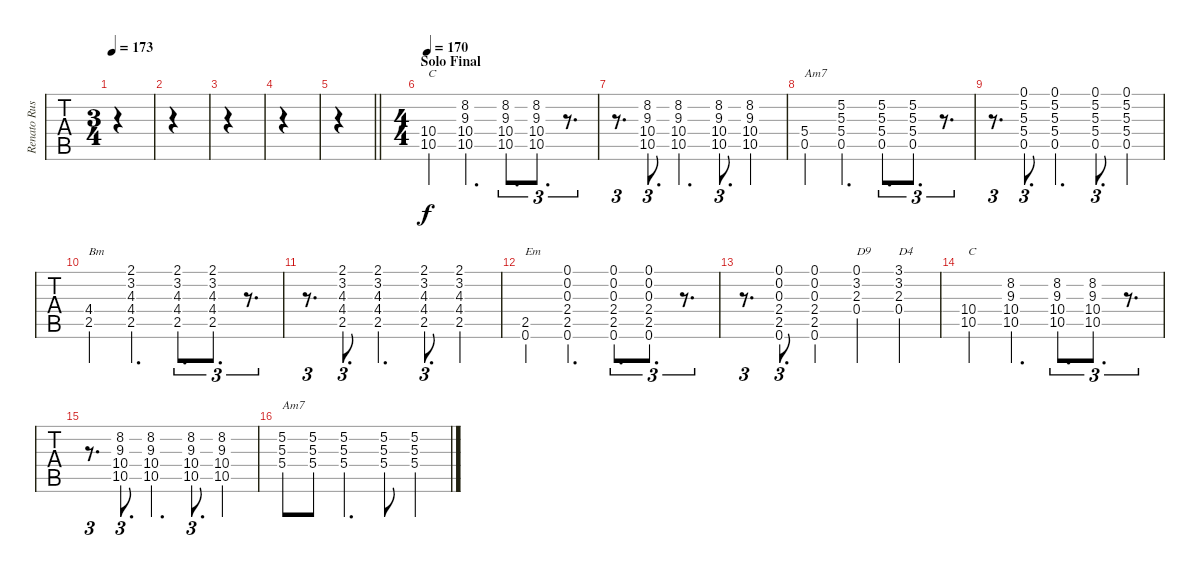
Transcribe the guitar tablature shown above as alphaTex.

\track ("Renato Russo (Violão)" "Renato Rus") {instrument acousticguitarnylon}
\staff {tabs}
\tuning (E4 B3 G3 D3 A2 E2) {hide}
\ts (3 4)
\tempo 173
\clef g2
\ks c
|
|
|
|
\barLineRight lightlight
|
\ts (4 4)
\section ("" "Solo Final")
\tempo 170
(10.4 10.5).4{txt "C"} (8.2 9.3 10.4 10.5).4{d} (8.2 9.3 10.4 10.5).8{d tu (3 2)} (8.2 9.3 10.4 10.5).8{d tu (3 2)} r.8{d tu (3 2)} |
r.8{d tu (3 2)} (8.2 9.3 10.4 10.5).8{d tu (3 2)} (8.2 9.3 10.4 10.5).4{d} (8.2 9.3 10.4 10.5).8{d tu (3 2)} (8.2 9.3 10.4 10.5).4 |
(5.4 0.5).4{txt "Am7"} (5.2 5.3 5.4 0.5).4{d} (5.2 5.3 5.4 0.5).8{d tu (3 2)} (5.2 5.3 5.4 0.5).8{d tu (3 2)} r.8{d tu (3 2)} |
r.8{d tu (3 2)} (0.1 5.2 5.3 5.4 0.5).8{d tu (3 2)} (0.1 5.2 5.3 5.4 0.5).4{d} (0.1 5.2 5.3 5.4 0.5).8{d tu (3 2)} (0.1 5.2 5.3 5.4 0.5).4 |
(4.4 2.5).4{txt "Bm"} (2.1 3.2 4.3 4.4 2.5).4{d} (2.1 3.2 4.3 4.4 2.5).8{d tu (3 2)} (2.1 3.2 4.3 4.4 2.5).8{d tu (3 2)} r.8{d tu (3 2)} |
r.8{d tu (3 2)} (2.1 3.2 4.3 4.4 2.5).8{d tu (3 2)} (2.1 3.2 4.3 4.4 2.5).4{d} (2.1 3.2 4.3 4.4 2.5).8{d tu (3 2)} (2.1 3.2 4.3 4.4 2.5).4 |
(2.5 0.6).4{txt "Em"} (0.1 0.2 0.3 2.4 2.5 0.6).4{d} (0.1 0.2 0.3 2.4 2.5 0.6).8{d tu (3 2)} (0.1 0.2 0.3 2.4 2.5 0.6).8{d tu (3 2)} r.8{d tu (3 2)} |
r.8{d tu (3 2)} (0.1 0.2 0.3 2.4 2.5 0.6).8{d tu (3 2)} (0.1 0.2 0.3 2.4 2.5 0.6).4 (0.1 3.2 2.3 0.4).4{txt "D9"} (3.1 3.2 2.3 0.4).4{txt "D4"} |
(10.4 10.5).4{txt "C"} (8.2 9.3 10.4 10.5).4{d} (8.2 9.3 10.4 10.5).8{d tu (3 2)} (8.2 9.3 10.4 10.5).8{d tu (3 2)} r.8{d tu (3 2)} |
r.8{d tu (3 2)} (8.2 9.3 10.4 10.5).8{d tu (3 2)} (8.2 9.3 10.4 10.5).4{d} (8.2 9.3 10.4 10.5).8{d tu (3 2)} (8.2 9.3 10.4 10.5).4 |
(5.2 5.3 5.4).8{txt "Am7"} (5.2 5.3 5.4).8 (5.2 5.3 5.4).4{d} (5.2 5.3 5.4).8 (5.2 5.3 5.4).4
